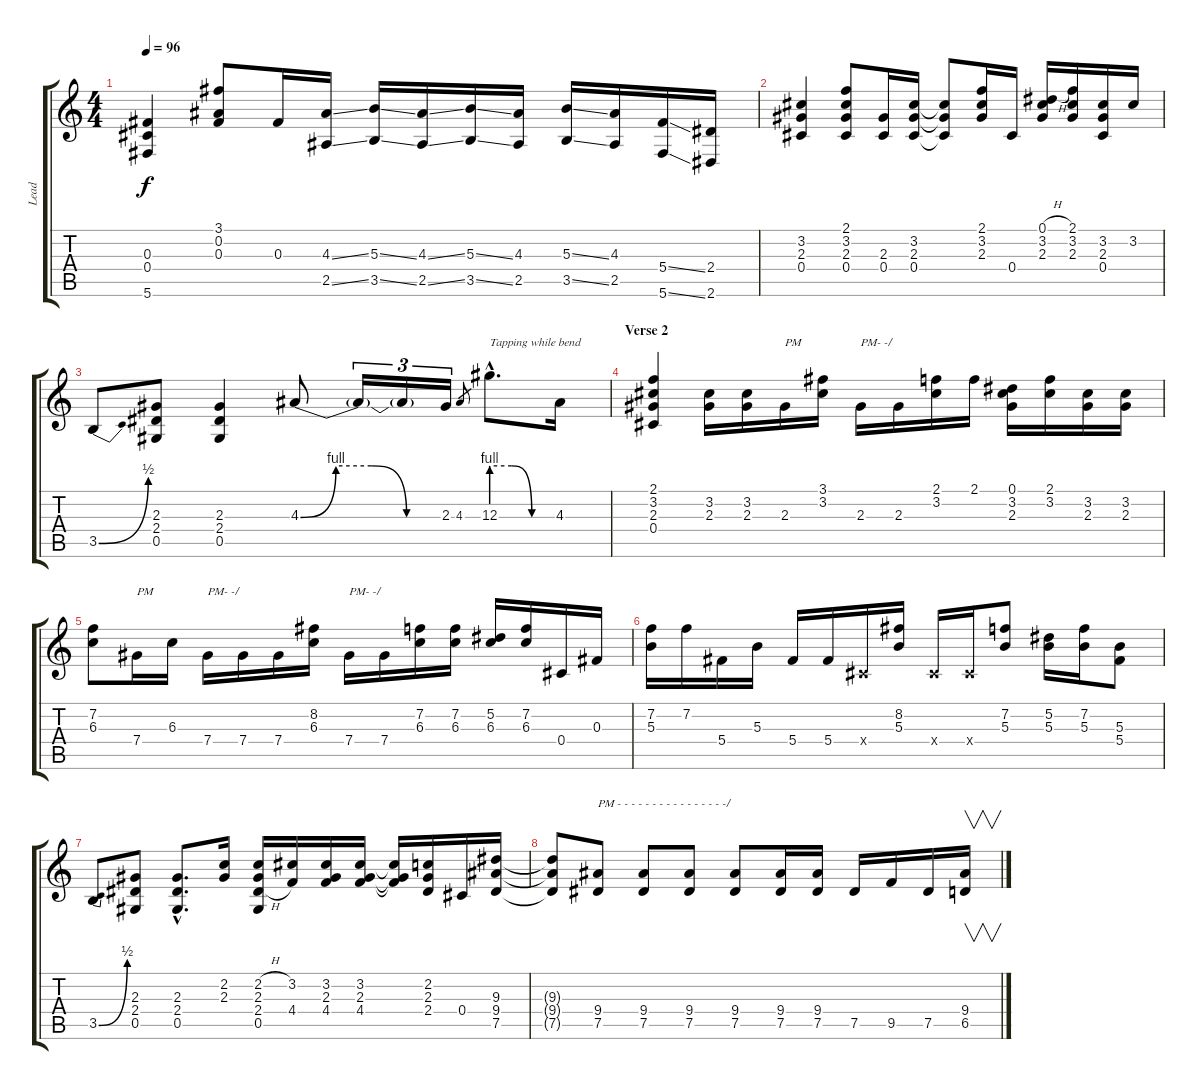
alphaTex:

\track ("Lead" "Lead") {instrument distortionguitar}
\staff {score tabs}
\tuning (Eb4 Bb3 Gb3 Db3 Ab2 Db2) {hide}
\ts (4 4)
\tempo 96
\clef g2
\ks c
(0.3 0.4 5.6).4{dy f} (3.1 0.2 0.3).8 0.3.16 (4.3{ss} 2.5{ss}).16 (5.3{ss} 3.5{ss}).16 (4.3{ss} 2.5{ss}).16 (5.3{ss} 3.5{ss}).16 (4.3 2.5).16 (5.3{ss} 3.5{ss}).16 (4.3 2.5).16 (5.4{ss} 5.6{ss}).16 (2.4 2.6).16 |
(3.2 2.3 0.4).4 (2.1 3.2 2.3 0.4).8 (2.3 0.4).16 (3.2 2.3 0.4).16 (3.2{t} 2.3{t} 0.4{t}).8 (2.1 3.2 2.3).16 0.4.16 (0.1{h} 3.2 2.3).16 (2.1 3.2 2.3).16 (3.2 2.3 0.4).16 3.2.16 |
3.5{be (bend 0 0 60 2)}.8 (2.3 2.4 0.5).8 (2.3 2.4 0.5).4 4.3{be (custom 0 0 15 4 30 4 45 0 60 0)}.8 4.3{t}.16{tu (3 2)} 4.3{t}.16{tu (3 2)} 2.3.16{tu (3 2)} 4.3.8{gr} 12.3{be (custom 0 4 20 4 40 0 60 0) hac}.8{d txt "Tapping while bend"} 4.3.16 |
\section ("" "Verse 2")
(2.1 3.2 2.3 0.4).4 (3.2 2.3).16 (3.2 2.3).16 2.3.16{txt "PM"} (3.1 3.2).16 2.3.16{txt "PM- -/"} 2.3.16 (2.1 3.2).16 2.1.16 (0.1 3.2 2.3).16 (2.1 3.2).16 (3.2 2.3).16 (3.2 2.3).16 |
(7.2 6.3).8 7.4.16{txt "PM"} 6.3.16 7.4.16{txt "PM- -/"} 7.4.16 7.4.16 (8.2 6.3).16 7.4.16{txt "PM- -/"} 7.4.16 (7.2 6.3).16 (7.2 6.3).16 (5.2 6.3).16 (7.2 6.3).16 0.4.16 0.3.16 |
(7.2 5.3).16 7.2.16 5.4.16 5.3.16 5.4.16 5.4.16 0.4{x}.16 (8.2 5.3).16 0.4{x}.16 0.4{x}.16 (7.2 5.3).8 (5.2 5.3).16 (7.2 5.3).16 (5.3 5.4).8 |
3.5{be (bend 0 0 60 2)}.8 (2.3 2.4 0.5).8 (2.3{hac} 2.4{hac} 0.5{hac}).8{d} (2.2 2.3).16 (2.2{h} 2.3 2.4{h} 0.5).16 (3.2 4.4).16 (3.2 2.3 4.4).16 (3.2 2.3 4.4).16 (3.2{t} 2.3{t} 4.4{t}).16 (2.2 2.3 2.4).16 0.4.16 (9.3 9.4 7.5).16 |
(9.3{t} 9.4{t} 7.5{t}).8 (9.4 7.5).8{txt "PM - - - - - - - - - - - - - - - -/"} (9.4 7.5).8 (9.4 7.5).8 (9.4 7.5).8 (9.4 7.5).16 (9.4 7.5).16 7.5.16 9.5.16 7.5.16 (9.4 6.5).16{v}
